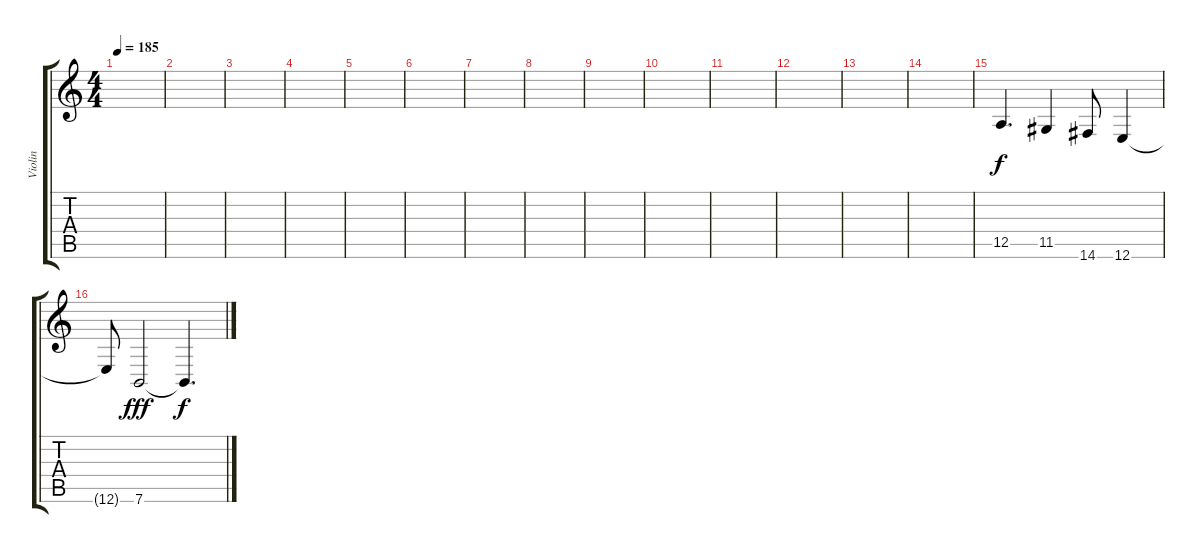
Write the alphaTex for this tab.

\track ("Violin" "Violin") {instrument cello}
\staff {score tabs}
\tuning (E4 B3 G3 D3 A2 E2) {hide}
\ts (4 4)
\tempo 185
\clef g2
\ks c
|
|
|
|
|
|
|
|
|
|
|
|
|
|
12.5.4{d} 11.5.4 14.6.8 12.6.4 |
12.6{t}.8{dy f} 7.6.2{dy fff} 7.6{t}.4{d dy f}
